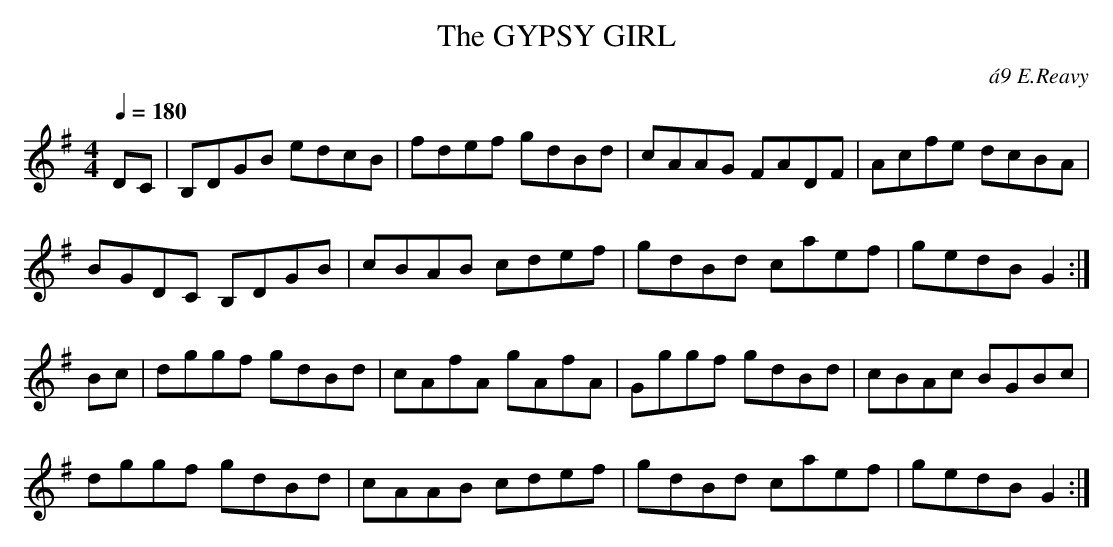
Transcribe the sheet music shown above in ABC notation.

X:1
T:GYPSY GIRL, The
C:\'a9 E.Reavy
Y:"allegro moderato"
Q:1/4=180
M:4/4
L:1/8
K:G % source key A
DC|B,DGB edcB|fdef gdBd|cAAG FADF|Acfe dcBA|
BGDC B,DGB|cBAB cdef|gdBd caef|gedB G2:|
Bc|dggf gdBd|cAfA gAfA|Gggf gdBd|cBAc BGBc|
dggf gdBd|cAAB cdef|gdBd caef|gedB G2:|
